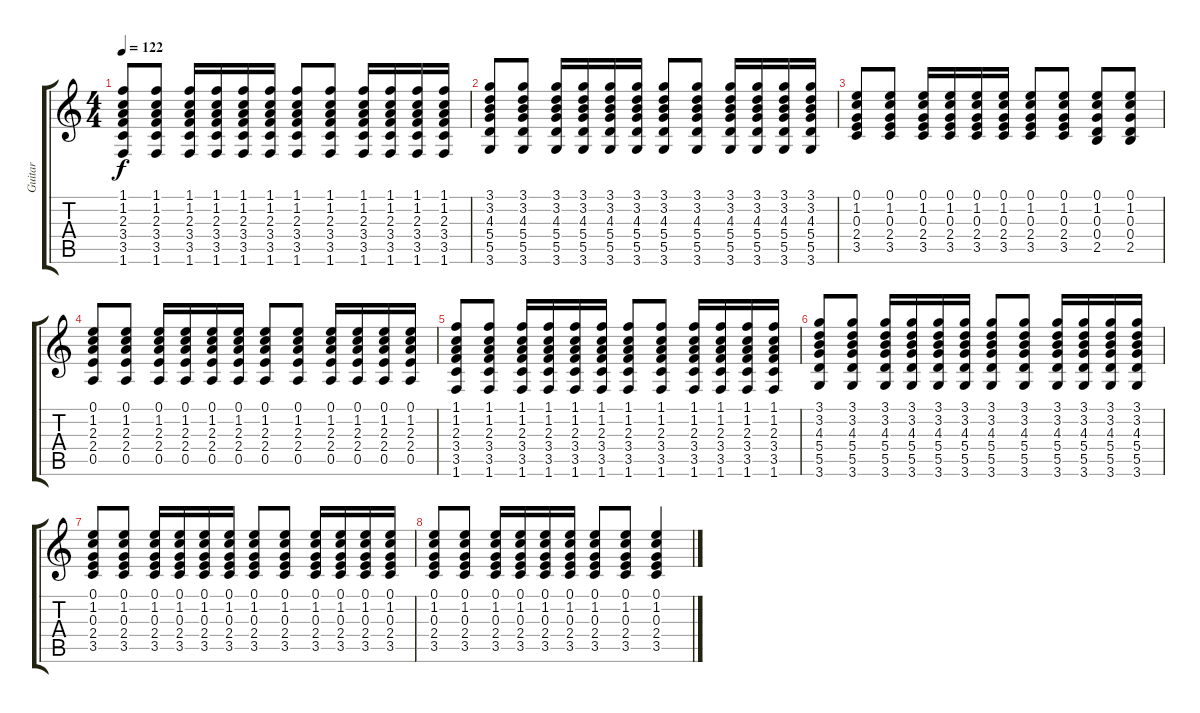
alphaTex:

\track ("Guitar" "Guitar") {instrument acousticguitarsteel}
\staff {score tabs}
\tuning (E4 B3 G3 D3 A2 E2) {hide}
\ts (4 4)
\tempo 122
\clef g2
\ks c
(1.1 1.2 2.3 3.4 3.5 1.6).8{dy f} (1.1 1.2 2.3 3.4 3.5 1.6).8 (1.1 1.2 2.3 3.4 3.5 1.6).16 (1.1 1.2 2.3 3.4 3.5 1.6).16 (1.1 1.2 2.3 3.4 3.5 1.6).16 (1.1 1.2 2.3 3.4 3.5 1.6).16 (1.1 1.2 2.3 3.4 3.5 1.6).8 (1.1 1.2 2.3 3.4 3.5 1.6).8 (1.1 1.2 2.3 3.4 3.5 1.6).16 (1.1 1.2 2.3 3.4 3.5 1.6).16 (1.1 1.2 2.3 3.4 3.5 1.6).16 (1.1 1.2 2.3 3.4 3.5 1.6).16 |
(3.1 3.2 4.3 5.4 5.5 3.6).8 (3.1 3.2 4.3 5.4 5.5 3.6).8 (3.1 3.2 4.3 5.4 5.5 3.6).16 (3.1 3.2 4.3 5.4 5.5 3.6).16 (3.1 3.2 4.3 5.4 5.5 3.6).16 (3.1 3.2 4.3 5.4 5.5 3.6).16 (3.1 3.2 4.3 5.4 5.5 3.6).8 (3.1 3.2 4.3 5.4 5.5 3.6).8 (3.1 3.2 4.3 5.4 5.5 3.6).16 (3.1 3.2 4.3 5.4 5.5 3.6).16 (3.1 3.2 4.3 5.4 5.5 3.6).16 (3.1 3.2 4.3 5.4 5.5 3.6).16 |
(0.1 1.2 0.3 2.4 3.5).8 (0.1 1.2 0.3 2.4 3.5).8 (0.1 1.2 0.3 2.4 3.5).16 (0.1 1.2 0.3 2.4 3.5).16 (0.1 1.2 0.3 2.4 3.5).16 (0.1 1.2 0.3 2.4 3.5).16 (0.1 1.2 0.3 2.4 3.5).8 (0.1 1.2 0.3 2.4 3.5).8 (0.1 1.2 0.3 0.4 2.5).8 (0.1 1.2 0.3 0.4 2.5).8 |
(0.1 1.2 2.3 2.4 0.5).8 (0.1 1.2 2.3 2.4 0.5).8 (0.1 1.2 2.3 2.4 0.5).16 (0.1 1.2 2.3 2.4 0.5).16 (0.1 1.2 2.3 2.4 0.5).16 (0.1 1.2 2.3 2.4 0.5).16 (0.1 1.2 2.3 2.4 0.5).8 (0.1 1.2 2.3 2.4 0.5).8 (0.1 1.2 2.3 2.4 0.5).16 (0.1 1.2 2.3 2.4 0.5).16 (0.1 1.2 2.3 2.4 0.5).16 (0.1 1.2 2.3 2.4 0.5).16 |
(1.1 1.2 2.3 3.4 3.5 1.6).8 (1.1 1.2 2.3 3.4 3.5 1.6).8 (1.1 1.2 2.3 3.4 3.5 1.6).16 (1.1 1.2 2.3 3.4 3.5 1.6).16 (1.1 1.2 2.3 3.4 3.5 1.6).16 (1.1 1.2 2.3 3.4 3.5 1.6).16 (1.1 1.2 2.3 3.4 3.5 1.6).8 (1.1 1.2 2.3 3.4 3.5 1.6).8 (1.1 1.2 2.3 3.4 3.5 1.6).16 (1.1 1.2 2.3 3.4 3.5 1.6).16 (1.1 1.2 2.3 3.4 3.5 1.6).16 (1.1 1.2 2.3 3.4 3.5 1.6).16 |
(3.1 3.2 4.3 5.4 5.5 3.6).8 (3.1 3.2 4.3 5.4 5.5 3.6).8 (3.1 3.2 4.3 5.4 5.5 3.6).16 (3.1 3.2 4.3 5.4 5.5 3.6).16 (3.1 3.2 4.3 5.4 5.5 3.6).16 (3.1 3.2 4.3 5.4 5.5 3.6).16 (3.1 3.2 4.3 5.4 5.5 3.6).8 (3.1 3.2 4.3 5.4 5.5 3.6).8 (3.1 3.2 4.3 5.4 5.5 3.6).16 (3.1 3.2 4.3 5.4 5.5 3.6).16 (3.1 3.2 4.3 5.4 5.5 3.6).16 (3.1 3.2 4.3 5.4 5.5 3.6).16 |
(0.1 1.2 0.3 2.4 3.5).8 (0.1 1.2 0.3 2.4 3.5).8 (0.1 1.2 0.3 2.4 3.5).16 (0.1 1.2 0.3 2.4 3.5).16 (0.1 1.2 0.3 2.4 3.5).16 (0.1 1.2 0.3 2.4 3.5).16 (0.1 1.2 0.3 2.4 3.5).8 (0.1 1.2 0.3 2.4 3.5).8 (0.1 1.2 0.3 2.4 3.5).16 (0.1 1.2 0.3 2.4 3.5).16 (0.1 1.2 0.3 2.4 3.5).16 (0.1 1.2 0.3 2.4 3.5).16 |
(0.1 1.2 0.3 2.4 3.5).8 (0.1 1.2 0.3 2.4 3.5).8 (0.1 1.2 0.3 2.4 3.5).16 (0.1 1.2 0.3 2.4 3.5).16 (0.1 1.2 0.3 2.4 3.5).16 (0.1 1.2 0.3 2.4 3.5).16 (0.1 1.2 0.3 2.4 3.5).8 (0.1 1.2 0.3 2.4 3.5).8 (0.1 1.2 0.3 2.4 3.5).4
